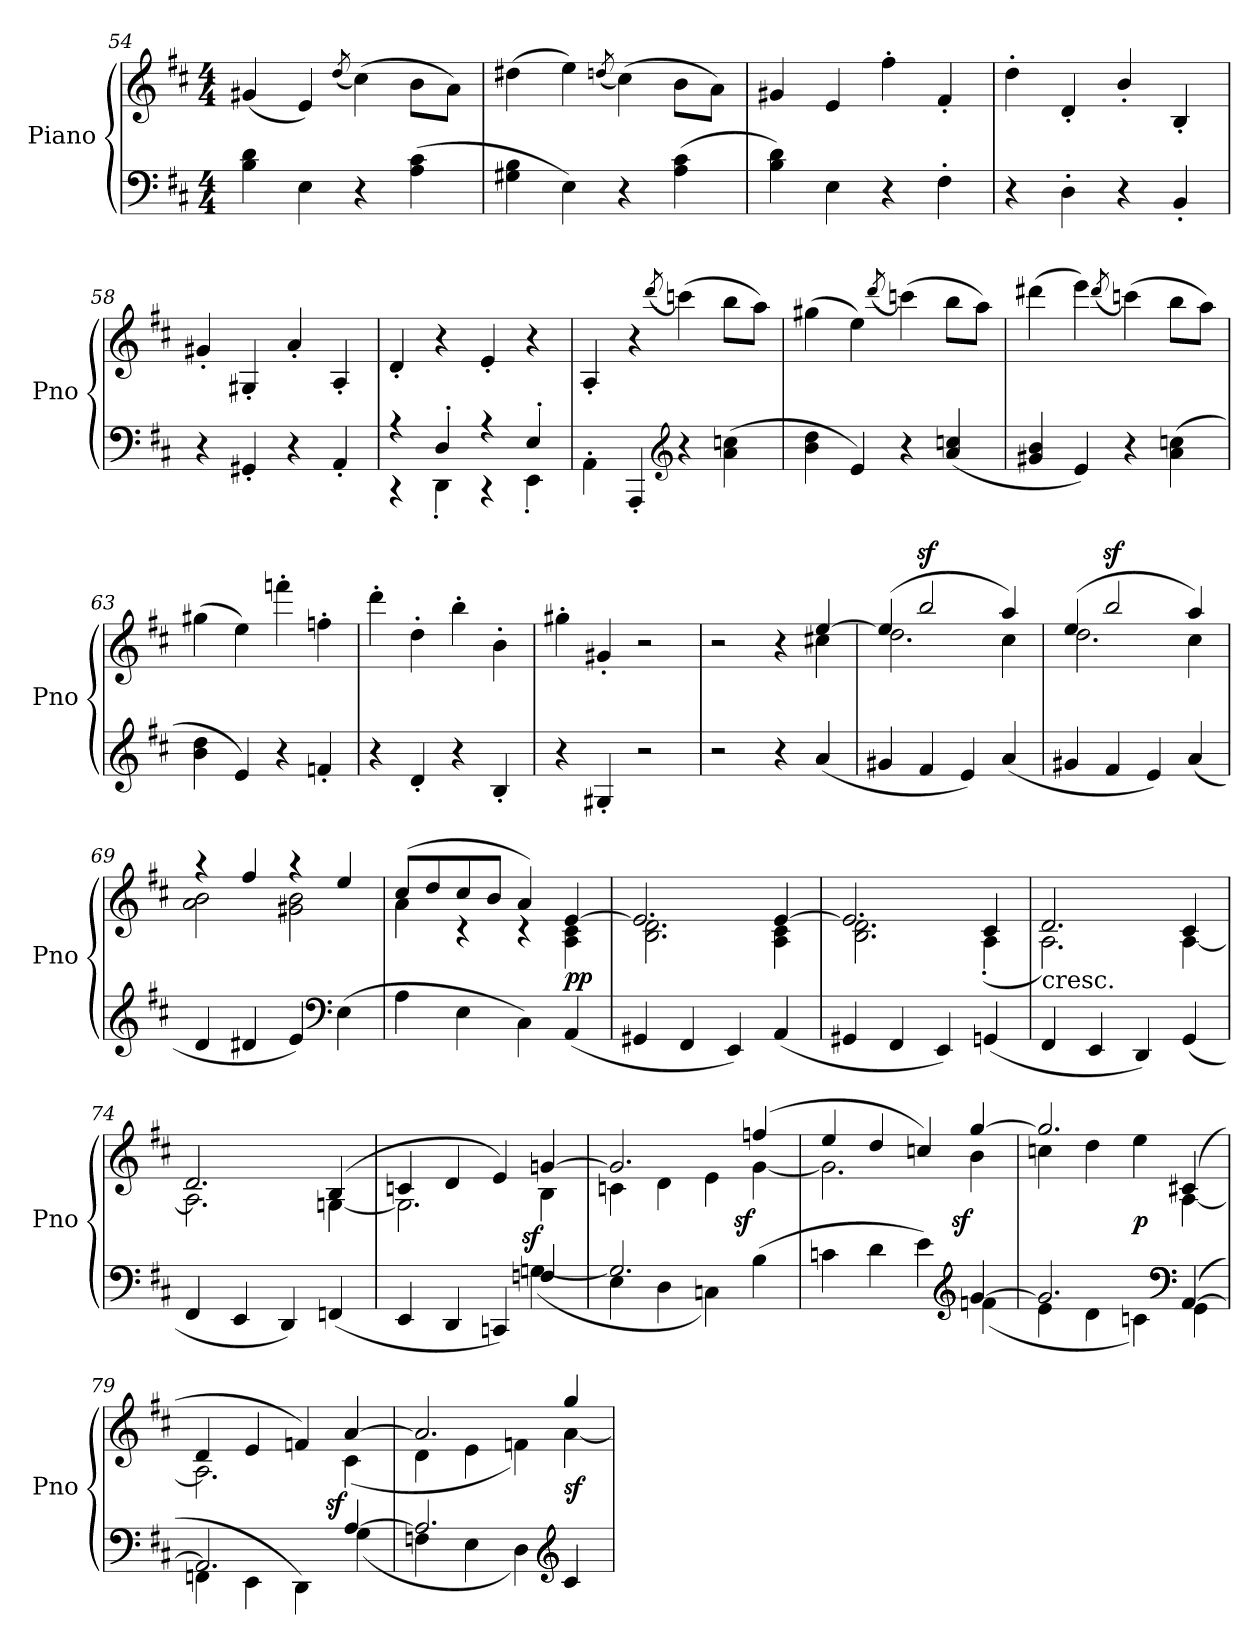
**kern	**kern	**dynam
*part1	*part1	*part1
*staff2	*staff1	*staff1/2
*I"Piano	*	*
*I'Pno	*	*
*clefF4	*clefG2	*
*k[f#c#]	*k[f#c#]	*
*D:	*D:	*
*M4/4	*M4/4	*
=54	=54	=54
4B 4d	(4g#X	.
4E	4e)	.
.	(<8qdd/	.
4r	(4cc#)	.
(4A 4c#	8b\L	.
.	8a\J)	.
=55	=55	=55
4G#X 4B	(4dd#X	.
4E)	4ee)	.
.	(<8qddn/	.
4r	(4cc#)	.
(4A 4c#	8b\L	.
.	8a\J)	.
=56	=56	=56
4B 4d)	4g#X	.
4E	4e	.
4r	4ff#'	.
4F#'	4f#'	.
=57	=57	=57
4r	4dd'	.
4D'	4d'	.
4r	4b'/	.
4BB'	4B'	.
=58	=58	=58
4r	4g#X'	.
4GG#X'	4G#X'	.
4r	4a'	.
4AA'	4A'	.
=59	=59	=59
*^	*	*
4r	4r	4d'	.
4D'	4DD'	4r	.
4r	4r	4e'	.
4E'	4EE'	4r	.
*v	*v	*	*
=60	=60	=60
4AA'\	4A'/	.
4AAA'	4r	.
*clefG2	*	*
.	(<8qddd/	.
4r	(4cccn)	.
(4a 4ccn	8bbL	.
.	8aaJ)	.
=61	=61	=61
4b 4dd	(4gg#X	.
4e)	4ee)	.
.	(<8qddd/	.
4r	(4cccn)	.
(4a/ 4ccn/	8bbL	.
.	8aaJ)	.
=62	=62	=62
4g#X 4b	(4ddd#X	.
4e)	4eee)	.
.	(<8qddd#/	.
4r	(4cccn)	.
(4a 4ccn	8bbL	.
.	8aaJ)	.
=63	=63	=63
4b 4dd	(4gg#X	.
4e)	4ee)	.
4r	4fffn'	.
4fn'	4ffn'	.
=64	=64	=64
4r	4ddd'	.
4d'	4dd'	.
4r	4bb'	.
4B'	4b'	.
=65	=65	=65
4r	4gg#X'	.
4G#X'	4g#X'	.
2r	2r	.
=66	=66	=66
*	*^	*
2r	2r	2ryy	.
4r	4r	4ryy	.
(4a	[4ee	4cc#X	.
=67	=67	=67	=67
4g#X	(4ee]	2.dd	.
4f#	2bbz>	.	.
4e)	.	.	.
(4a	4aa)	4cc#	.
=68	=68	=68	=68
4g#X	(4ee	2.dd	.
4f#	2bbz>	.	.
4e)	.	.	.
(4a	4aa)	4cc#	.
=69	=69	=69	=69
4d	4raa	2a 2b	.
4d#X	4ff#	.	.
4e)	4raa	2g#X 2b	.
*clefF4	*	*	*
(4E	4ee	.	.
=70	=70	=70	=70
4A	(8cc#L	4a	.
.	8dd	.	.
4E	8cc#	4rc	.
.	8bJ	.	.
4C#\)	4a)	4r	.
(4AA	[4e	4A 4c#	pp
=71	=71	=71	=71
4GG#X	2.e]	2.B 2.d	.
4FF#	.	.	.
4EE)	.	.	.
(4AA	[4e	4A 4c#	.
=72	=72	=72	=72
4GG#X	2.e]	2.B 2.d	.
4FF#	.	.	.
4EE)	.	.	.
(4GGn	4c#	(4A'	.
=73	=73	=73	=73
!	!LO:TX:c:t=cresc.	!	!
4FF#	2.d	2.A)	.
4EE	.	.	.
4DD)	.	.	.
(4GG	4c#	[4A	.
=74	=74	=74	=74
4FF#	2.d	2.A]	.
4EE	.	.	.
4DD)	.	.	.
(4FFn	(4B	[4Gn	.
=75	=75	=75	=75
*^	*	*	*
2.ryy	4EE/	4cn	2.G]	.
.	4DD/	4d	.	.
.	4CCn/)	4e)	.	.
!	!	!	!	!LO:DY:rj
4Fn	([4Gn	[4gn	4B	sf
=76	=76	=76	=76	=76
2.G]	4E	2.g]	4cn	.
.	4D	.	4d	.
.	4Cn)	.	4e	.
!	!	!	!	!LO:DY:rj
(4B	4ryy	(4ffn	[4g	sf
=77	=77	=77	=77	=77
4cn\	2.ryy	4ee	2.g]	.
4d\	.	4dd	.	.
4e\)	.	4ccn)	.	.
*clefG2	*	*	*	*
!	!	!	!	!LO:DY:rj
[4g	(4fn	[4gg	4b	sf
=78	=78	=78	=78	=78
2.g]	4e	2.gg]	4ccn	.
.	4d	.	4dd	.
.	4cn)	.	4ee	p
*clefF4	*	*	*	*
(<[4AA	4GG	(4c#X	[4A	.
=79	=79	=79	=79	=79
2.AA]	4FFn	4d	2.A]	.
.	4EE	4e	.	.
.	4DD)	4fn)	.	.
!	!	!	!	!LO:DY:rj
[4A	(4G	[4a	(4c#	sf
=80	=80	=80	=80	=80
2.A]	4Fn	2.a]	4d	.
.	4E	.	4e	.
.	4D)	.	4fn)	.
*clefG2	*	*	*	*
4c#	4ryy	4gg	[4a	sf
*v	*v	*	*	*
*	*v	*v	*
=	=	=
*-	*-	*-
